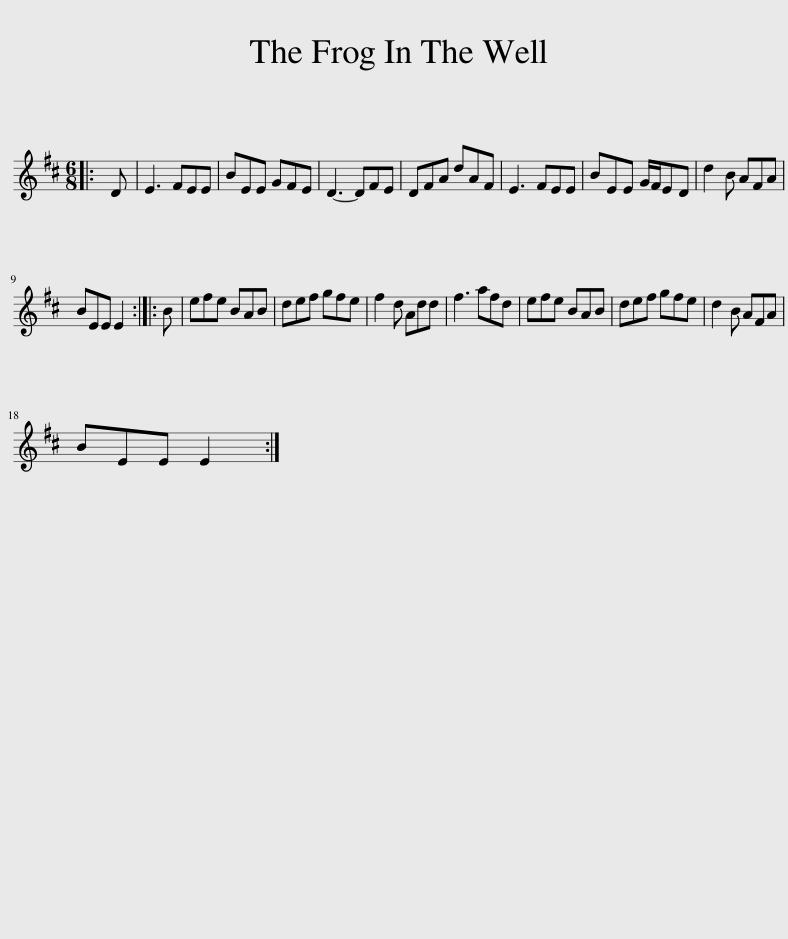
X:1
L:1/8
M:6/8
I:linebreak $
K:D
V:1 treble
V:1
|: D | E3 FEE | BEE GFE | D3- DFE | DFA dAF | %5
 E3 FEE | BEE G/F/ED | d2 B AFA |$ BEE E2 :: B | %10
 efe BAB | def gfe | f2 d Add | f3 afd | efe BAB | %15
 def gfe | d2 B AFA |$ BEE E2 :| %18
